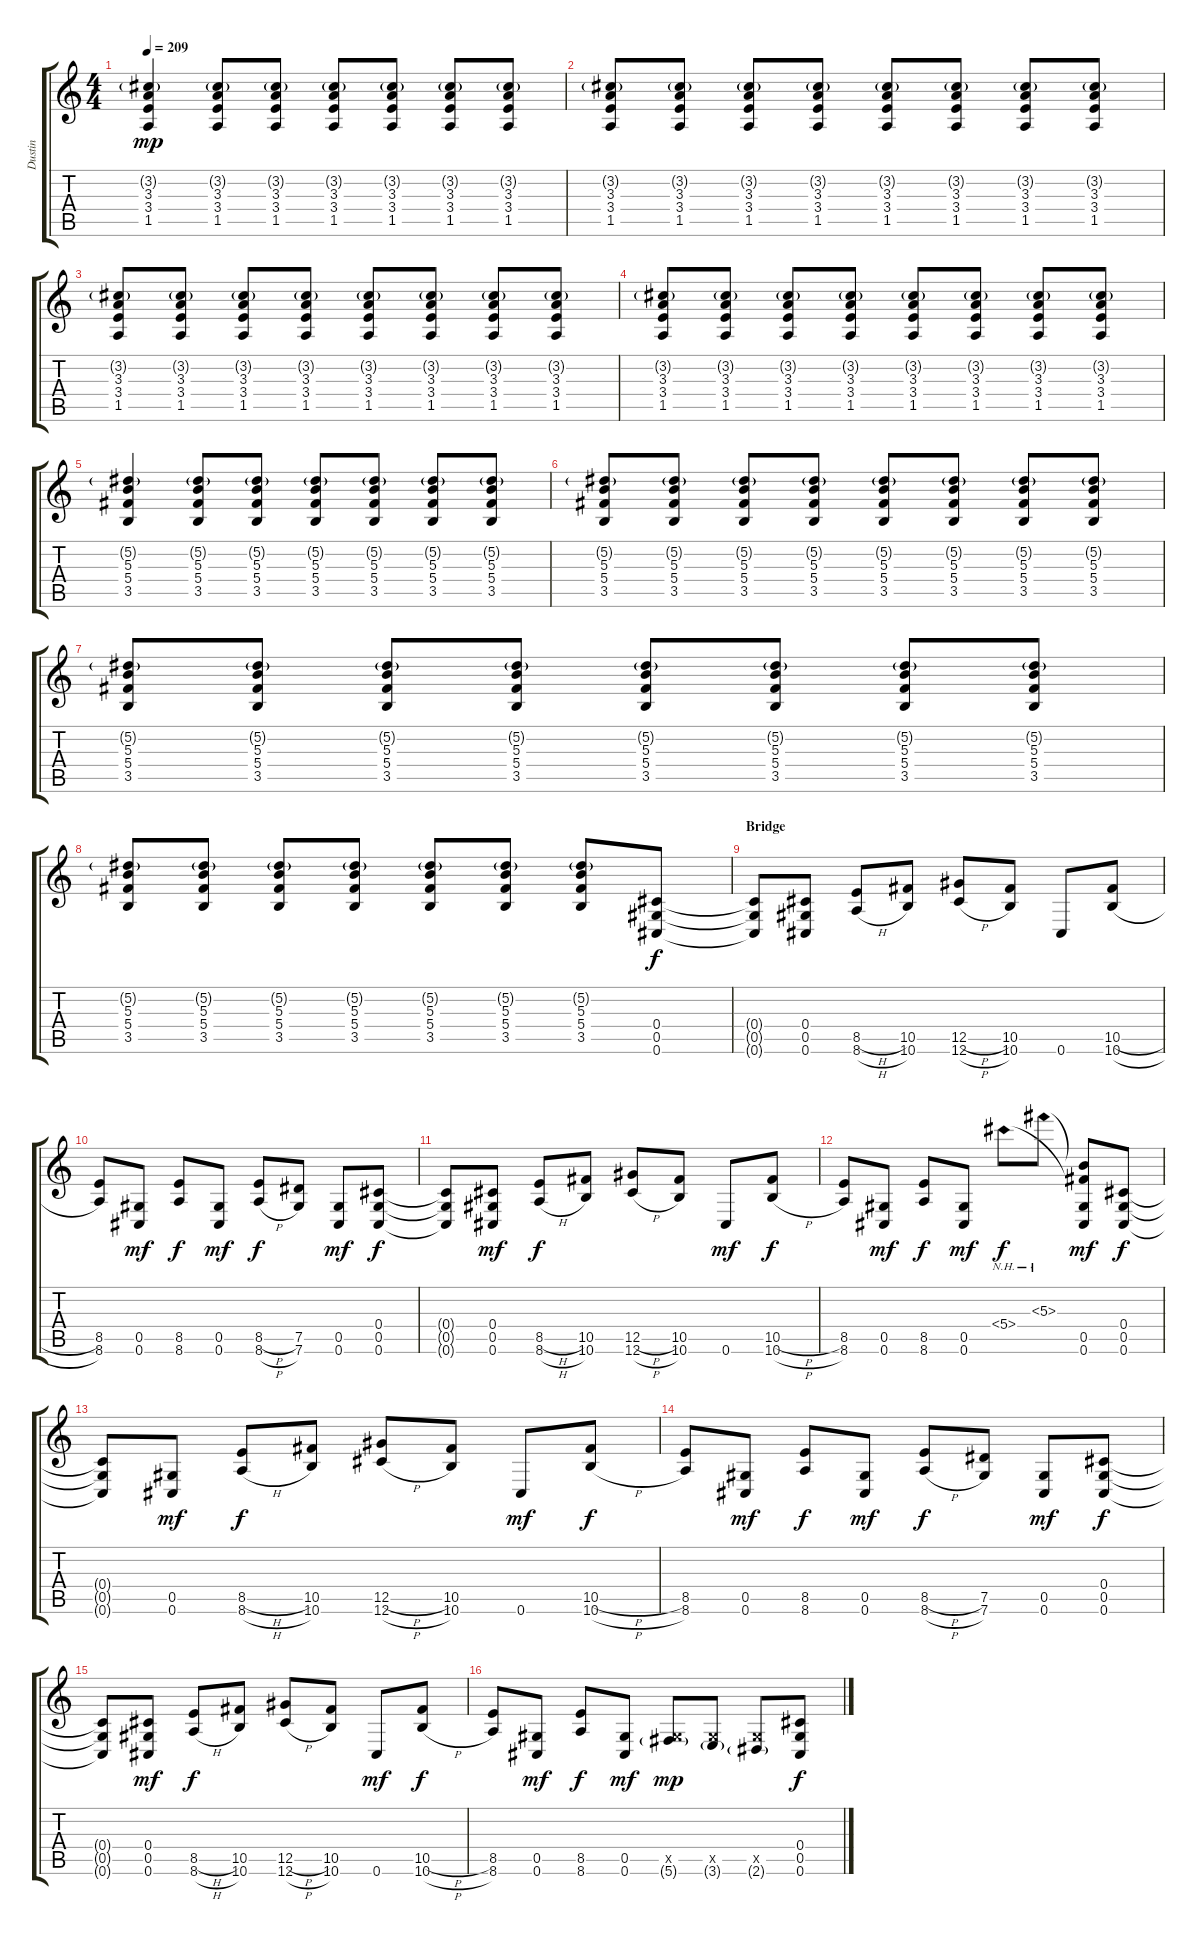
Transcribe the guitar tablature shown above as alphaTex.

\track ("Dustin" "Dustin") {instrument overdrivenguitar}
\staff {score tabs}
\tuning (Eb4 Bb3 Gb3 Db3 Ab2 Db2) {hide}
\ts (4 4)
\tempo 209
\clef g2
\ks c
(3.2{g} 3.3 3.4 1.5).4{dy mp} (3.2{g} 3.3 3.4 1.5).8 (3.2{g} 3.3 3.4 1.5).8 (3.2{g} 3.3 3.4 1.5).8 (3.2{g} 3.3 3.4 1.5).8 (3.2{g} 3.3 3.4 1.5).8 (3.2{g} 3.3 3.4 1.5).8 |
(3.2{g} 3.3 3.4 1.5).8 (3.2{g} 3.3 3.4 1.5).8 (3.2{g} 3.3 3.4 1.5).8 (3.2{g} 3.3 3.4 1.5).8 (3.2{g} 3.3 3.4 1.5).8 (3.2{g} 3.3 3.4 1.5).8 (3.2{g} 3.3 3.4 1.5).8 (3.2{g} 3.3 3.4 1.5).8 |
(3.2{g} 3.3 3.4 1.5).8 (3.2{g} 3.3 3.4 1.5).8 (3.2{g} 3.3 3.4 1.5).8 (3.2{g} 3.3 3.4 1.5).8 (3.2{g} 3.3 3.4 1.5).8 (3.2{g} 3.3 3.4 1.5).8 (3.2{g} 3.3 3.4 1.5).8 (3.2{g} 3.3 3.4 1.5).8 |
(3.2{g} 3.3 3.4 1.5).8 (3.2{g} 3.3 3.4 1.5).8 (3.2{g} 3.3 3.4 1.5).8 (3.2{g} 3.3 3.4 1.5).8 (3.2{g} 3.3 3.4 1.5).8 (3.2{g} 3.3 3.4 1.5).8 (3.2{g} 3.3 3.4 1.5).8 (3.2{g} 3.3 3.4 1.5).8 |
(5.2{g} 5.3 5.4 3.5).4 (5.2{g} 5.3 5.4 3.5).8 (5.2{g} 5.3 5.4 3.5).8 (5.2{g} 5.3 5.4 3.5).8 (5.2{g} 5.3 5.4 3.5).8 (5.2{g} 5.3 5.4 3.5).8 (5.2{g} 5.3 5.4 3.5).8 |
(5.2{g} 5.3 5.4 3.5).8 (5.2{g} 5.3 5.4 3.5).8 (5.2{g} 5.3 5.4 3.5).8 (5.2{g} 5.3 5.4 3.5).8 (5.2{g} 5.3 5.4 3.5).8 (5.2{g} 5.3 5.4 3.5).8 (5.2{g} 5.3 5.4 3.5).8 (5.2{g} 5.3 5.4 3.5).8 |
(5.2{g} 5.3 5.4 3.5).8 (5.2{g} 5.3 5.4 3.5).8 (5.2{g} 5.3 5.4 3.5).8 (5.2{g} 5.3 5.4 3.5).8 (5.2{g} 5.3 5.4 3.5).8 (5.2{g} 5.3 5.4 3.5).8 (5.2{g} 5.3 5.4 3.5).8 (5.2{g} 5.3 5.4 3.5).8 |
(5.2{g} 5.3 5.4 3.5).8 (5.2{g} 5.3 5.4 3.5).8 (5.2{g} 5.3 5.4 3.5).8 (5.2{g} 5.3 5.4 3.5).8 (5.2{g} 5.3 5.4 3.5).8 (5.2{g} 5.3 5.4 3.5).8 (5.2{g} 5.3 5.4 3.5).8 (0.4 0.5 0.6).8{dy f} |
\section ("" "Bridge")
(0.4{t} 0.5{t} 0.6{t}).8 (0.4 0.5 0.6).8 (8.5{h} 8.6{h}).8 (10.5 10.6).8 (12.5{h} 12.6{h}).8 (10.5 10.6).8 0.6.8 (10.5{h} 10.6{h}).8 |
(8.5 8.6).8 (0.5 0.6).8{dy mf} (8.5 8.6).8{dy f} (0.5 0.6).8{dy mf} (8.5{h} 8.6{h}).8{dy f} (7.5 7.6).8 (0.5 0.6).8{dy mf} (0.4 0.5 0.6).8{dy f} |
(0.4{t} 0.5{t} 0.6{t}).8 (0.4 0.5 0.6).8{dy mf} (8.5{h} 8.6{h}).8{dy f} (10.5 10.6).8 (12.5{h} 12.6{h}).8 (10.5 10.6).8 0.6.8{dy mf} (10.5{h} 10.6{h}).8{dy f} |
(8.5 8.6).8 (0.5 0.6).8{dy mf} (8.5 8.6).8{dy f} (0.5 0.6).8{dy mf} 5.4{nh}.8{dy f} 5.3{nh}.8 (5.3{t} 5.4{t} 0.5 0.6).8{dy mf} (0.4 0.5 0.6).8{dy f} |
(0.4{t} 0.5{t} 0.6{t}).8 (0.5 0.6).8{dy mf} (8.5{h} 8.6{h}).8{dy f} (10.5 10.6).8 (12.5{h} 12.6{h}).8 (10.5 10.6).8 0.6.8{dy mf} (10.5{h} 10.6{h}).8{dy f} |
(8.5 8.6).8 (0.5 0.6).8{dy mf} (8.5 8.6).8{dy f} (0.5 0.6).8{dy mf} (8.5{h} 8.6{h}).8{dy f} (7.5 7.6).8 (0.5 0.6).8{dy mf} (0.4 0.5 0.6).8{dy f} |
(0.4{t} 0.5{t} 0.6{t}).8 (0.4 0.5 0.6).8{dy mf} (8.5{h} 8.6{h}).8{dy f} (10.5 10.6).8 (12.5{h} 12.6{h}).8 (10.5 10.6).8 0.6.8{dy mf} (10.5{h} 10.6{h}).8{dy f} |
(8.5 8.6).8 (0.5 0.6).8{dy mf} (8.5 8.6).8{dy f} (0.5 0.6).8{dy mf} (0.5{x} 5.6{g}).8{dy mp} (0.5{x} 3.6{g}).8 (0.5{x} 2.6{g}).8 (0.4 0.5 0.6).8{dy f}
